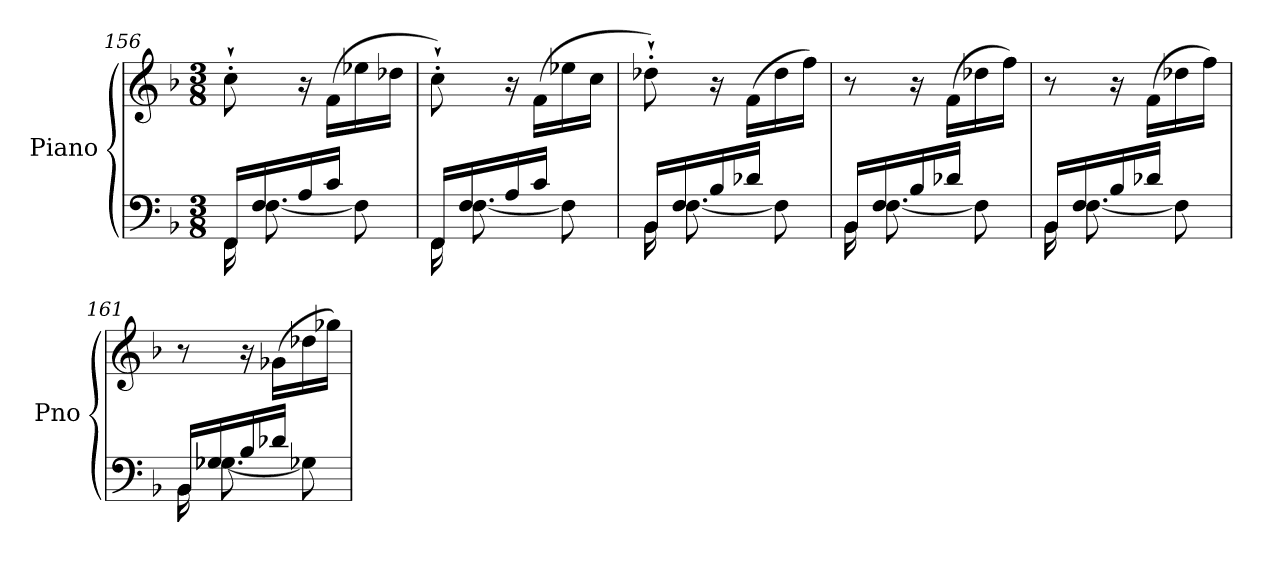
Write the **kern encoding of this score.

**kern	**kern	**dynam
*part1	*part1	*part1
*staff2	*staff1	*staff1/2
*I"Piano	*	*
*I'Pno	*	*
!!LO:PB:g=z
*clefF4	*clefG2	*
*k[b-]	*k[b-]	*
*M3/8	*M3/8	*
=156	=156	=156
*^	*	*
16FF/LL	16FF\	8cc'`\	.
16F/	[8.F\	.	.
16A/	.	16r	.
16c/JJ	.	(>16f\LL	.
8ryy	8F\]	16ee-X\	.
.	.	16dd-X\JJ	.
=157	=157	=157	=157
16FF/LL	16FF\	8cc'`\)	.
16F/	[8.F\	.	.
16A/	.	16r	.
16c/JJ	.	(>16f\LL	.
8ryy	8F\]	16ee-X\	.
.	.	16cc\JJ	.
=158	=158	=158	=158
16BB-/LL	16BB-\	8dd-X'`\)	.
16F/	[8.F\	.	.
16B-/	.	16r	.
16d-X/JJ	.	(>16f\LL	.
8ryy	8F\]	16dd-\	.
.	.	16ff\JJ)	.
=159	=159	=159	=159
!	!	!	!LO:DY:b
16BB-/LL	16BB-\	8r	other-dynamics
16F/	[8.F\	.	.
16B-/	.	16r	.
16d-X/JJ	.	(>16f\LL	.
8ryy	8F\]	16dd-X\	.
.	.	16ff\JJ)	.
!!LO:LB:g=z
=160	=160	=160	=160
16BB-/LL	16BB-\	8r	.
16F/	[8.F\	.	.
16B-/	.	16r	.
16d-X/JJ	.	(>16f\LL	.
8ryy	8F\]	16dd-X\	.
.	.	16ff\JJ)	.
=161	=161	=161	=161
16BB-/LL	16BB-\	8r	.
16G-X/	[8.G-X\	.	.
16B-/	.	16r	.
16d-X/JJ	.	(>16g-X\LL	.
8ryy	8G-X\]	16dd-X\	.
.	.	16gg-X\JJ)	.
*v	*v	*	*
=	=	=
*-	*-	*-
